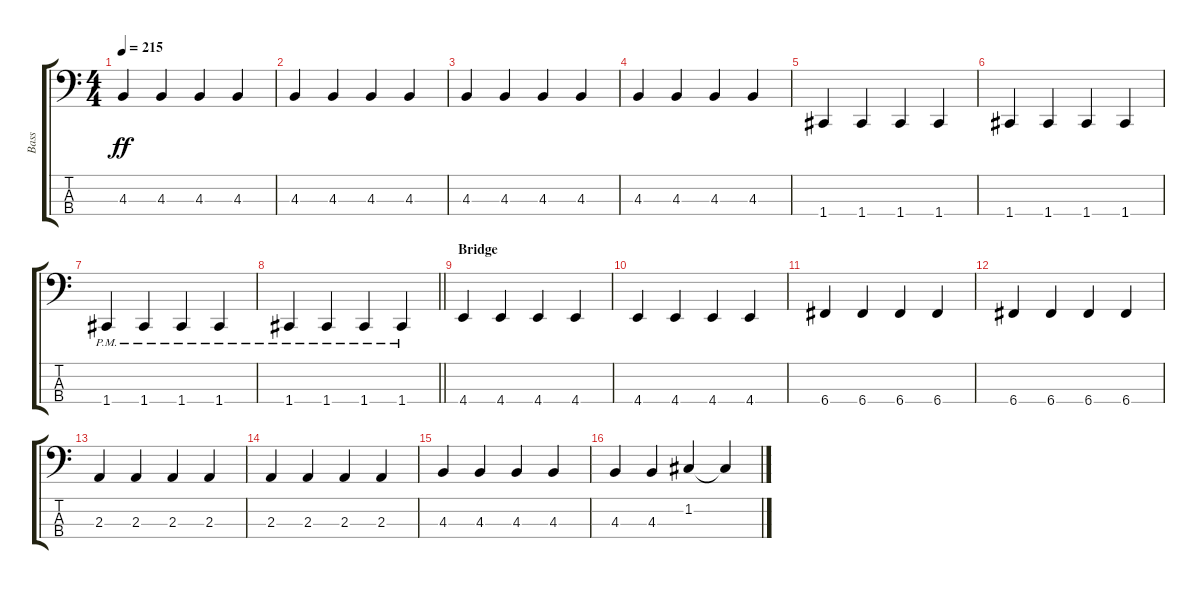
\track ("Bass" "Bass") {instrument electricbassfinger}
\staff {score tabs}
\tuning (F2 C2 G1 C1) {hide}
\ts (4 4)
\tempo 215
\clef f4
\ks c
4.3.4{dy ff} 4.3.4 4.3.4 4.3.4 |
4.3.4 4.3.4 4.3.4 4.3.4 |
4.3.4 4.3.4 4.3.4 4.3.4 |
4.3.4 4.3.4 4.3.4 4.3.4 |
1.4.4 1.4.4 1.4.4 1.4.4 |
1.4.4 1.4.4 1.4.4 1.4.4 |
1.4{pm}.4 1.4{pm}.4 1.4{pm}.4 1.4{pm}.4 |
\barLineRight lightlight
1.4{pm}.4 1.4{pm}.4 1.4{pm}.4 1.4{pm}.4 |
\section ("" "Bridge")
4.4.4 4.4.4 4.4.4 4.4.4 |
4.4.4 4.4.4 4.4.4 4.4.4 |
6.4.4 6.4.4 6.4.4 6.4.4 |
6.4.4 6.4.4 6.4.4 6.4.4 |
2.3.4 2.3.4 2.3.4 2.3.4 |
2.3.4 2.3.4 2.3.4 2.3.4 |
4.3.4 4.3.4 4.3.4 4.3.4 |
4.3.4 4.3.4 1.2.4 1.2{t}.4
